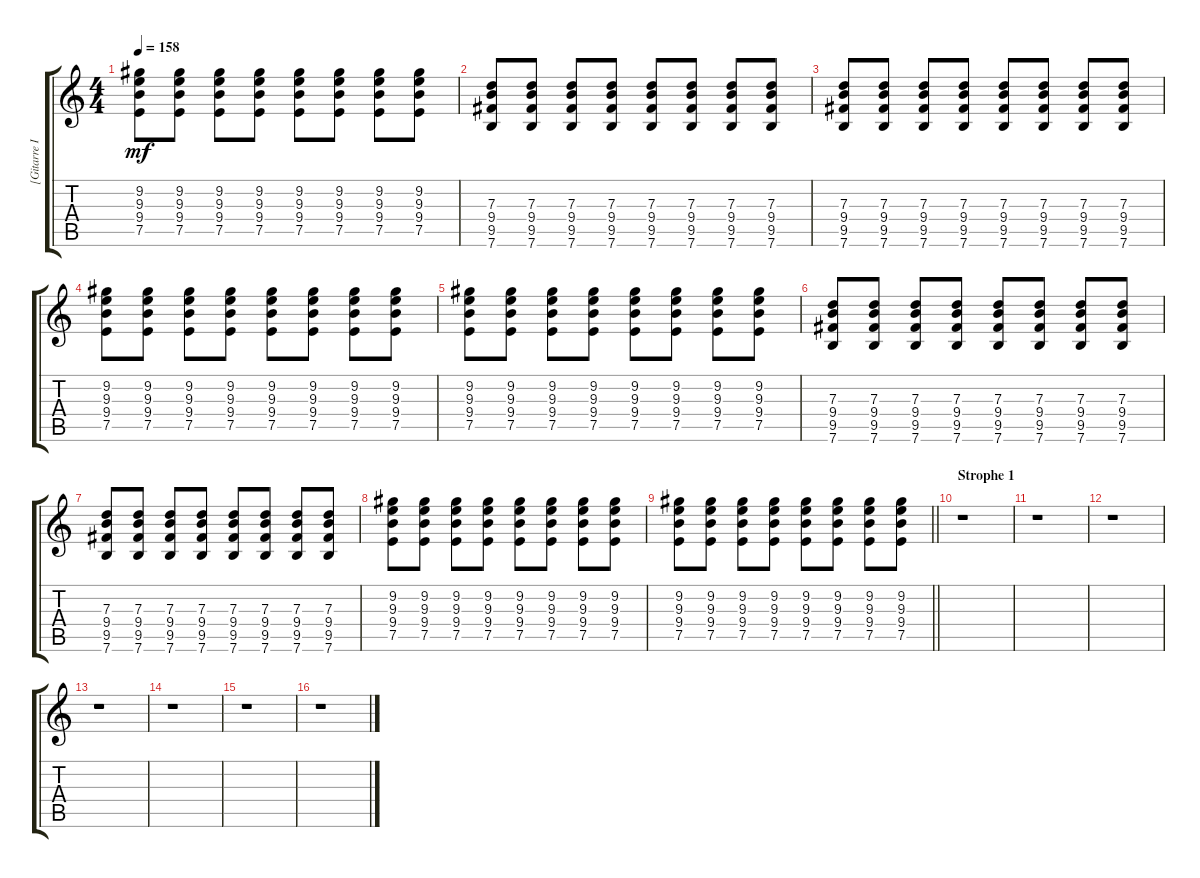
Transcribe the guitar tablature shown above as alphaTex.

\track ("[Gitarre II]" "[Gitarre I") {instrument overdrivenguitar}
\staff {score tabs}
\tuning (E4 B3 G3 D3 A2 E2) {hide}
\ts (4 4)
\tempo 158
\clef g2
\ks c
(9.2 9.3 9.4 7.5).8{dy mf} (9.2 9.3 9.4 7.5).8 (9.2 9.3 9.4 7.5).8 (9.2 9.3 9.4 7.5).8 (9.2 9.3 9.4 7.5).8 (9.2 9.3 9.4 7.5).8 (9.2 9.3 9.4 7.5).8 (9.2 9.3 9.4 7.5).8 |
(7.3 9.4 9.5 7.6).8 (7.3 9.4 9.5 7.6).8 (7.3 9.4 9.5 7.6).8 (7.3 9.4 9.5 7.6).8 (7.3 9.4 9.5 7.6).8 (7.3 9.4 9.5 7.6).8 (7.3 9.4 9.5 7.6).8 (7.3 9.4 9.5 7.6).8 |
(7.3 9.4 9.5 7.6).8 (7.3 9.4 9.5 7.6).8 (7.3 9.4 9.5 7.6).8 (7.3 9.4 9.5 7.6).8 (7.3 9.4 9.5 7.6).8 (7.3 9.4 9.5 7.6).8 (7.3 9.4 9.5 7.6).8 (7.3 9.4 9.5 7.6).8 |
(9.2 9.3 9.4 7.5).8 (9.2 9.3 9.4 7.5).8 (9.2 9.3 9.4 7.5).8 (9.2 9.3 9.4 7.5).8 (9.2 9.3 9.4 7.5).8 (9.2 9.3 9.4 7.5).8 (9.2 9.3 9.4 7.5).8 (9.2 9.3 9.4 7.5).8 |
(9.2 9.3 9.4 7.5).8 (9.2 9.3 9.4 7.5).8 (9.2 9.3 9.4 7.5).8 (9.2 9.3 9.4 7.5).8 (9.2 9.3 9.4 7.5).8 (9.2 9.3 9.4 7.5).8 (9.2 9.3 9.4 7.5).8 (9.2 9.3 9.4 7.5).8 |
(7.3 9.4 9.5 7.6).8 (7.3 9.4 9.5 7.6).8 (7.3 9.4 9.5 7.6).8 (7.3 9.4 9.5 7.6).8 (7.3 9.4 9.5 7.6).8 (7.3 9.4 9.5 7.6).8 (7.3 9.4 9.5 7.6).8 (7.3 9.4 9.5 7.6).8 |
(7.3 9.4 9.5 7.6).8 (7.3 9.4 9.5 7.6).8 (7.3 9.4 9.5 7.6).8 (7.3 9.4 9.5 7.6).8 (7.3 9.4 9.5 7.6).8 (7.3 9.4 9.5 7.6).8 (7.3 9.4 9.5 7.6).8 (7.3 9.4 9.5 7.6).8 |
(9.2 9.3 9.4 7.5).8 (9.2 9.3 9.4 7.5).8 (9.2 9.3 9.4 7.5).8 (9.2 9.3 9.4 7.5).8 (9.2 9.3 9.4 7.5).8 (9.2 9.3 9.4 7.5).8 (9.2 9.3 9.4 7.5).8 (9.2 9.3 9.4 7.5).8 |
\barLineRight lightlight
(9.2 9.3 9.4 7.5).8 (9.2 9.3 9.4 7.5).8 (9.2 9.3 9.4 7.5).8 (9.2 9.3 9.4 7.5).8 (9.2 9.3 9.4 7.5).8 (9.2 9.3 9.4 7.5).8 (9.2 9.3 9.4 7.5).8 (9.2 9.3 9.4 7.5).8 |
\section ("" "Strophe 1")
r.1 |
r.1 |
r.1 |
r.1 |
r.1 |
r.1 |
r.1
